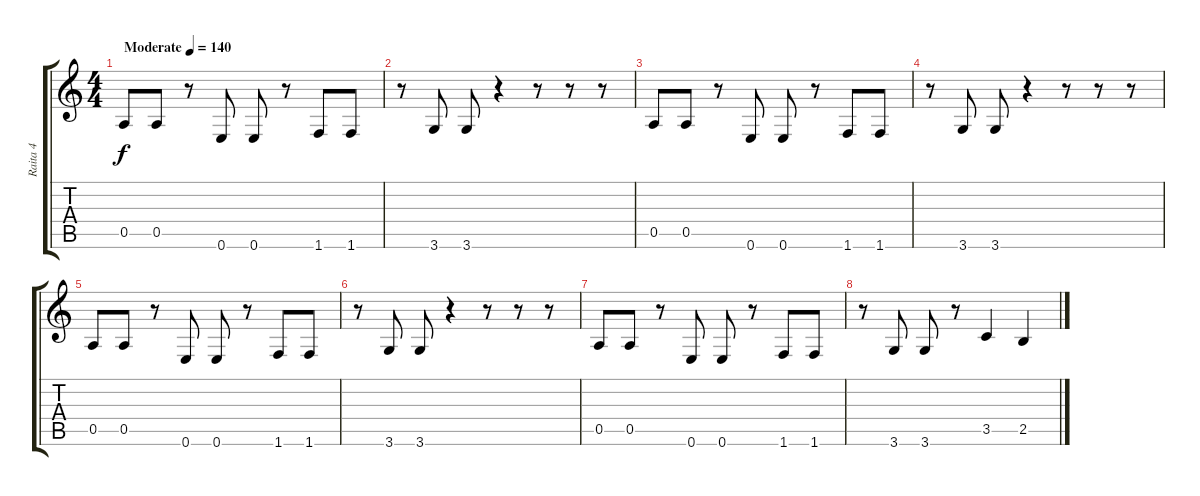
\track ("Raita 4" "Raita 4") {instrument electricbasspick}
\staff {score tabs}
\tuning (E4 B3 G3 D3 A2 E2) {hide}
\ts (4 4)
\tempo (140 "Moderate")
\clef g2
\ks c
0.5.8{dy f instrument electricbasspick} 0.5.8 r.8 0.6.8 0.6.8 r.8 1.6.8 1.6.8 |
r.8 3.6.8 3.6.8 r.4 r.8 r.8 r.8 |
0.5.8 0.5.8 r.8 0.6.8 0.6.8 r.8 1.6.8 1.6.8 |
r.8 3.6.8 3.6.8 r.4 r.8 r.8 r.8 |
0.5.8 0.5.8 r.8 0.6.8 0.6.8 r.8 1.6.8 1.6.8 |
r.8 3.6.8 3.6.8 r.4 r.8 r.8 r.8 |
0.5.8 0.5.8 r.8 0.6.8 0.6.8 r.8 1.6.8 1.6.8 |
r.8 3.6.8 3.6.8 r.8 3.5.4 2.5.4
